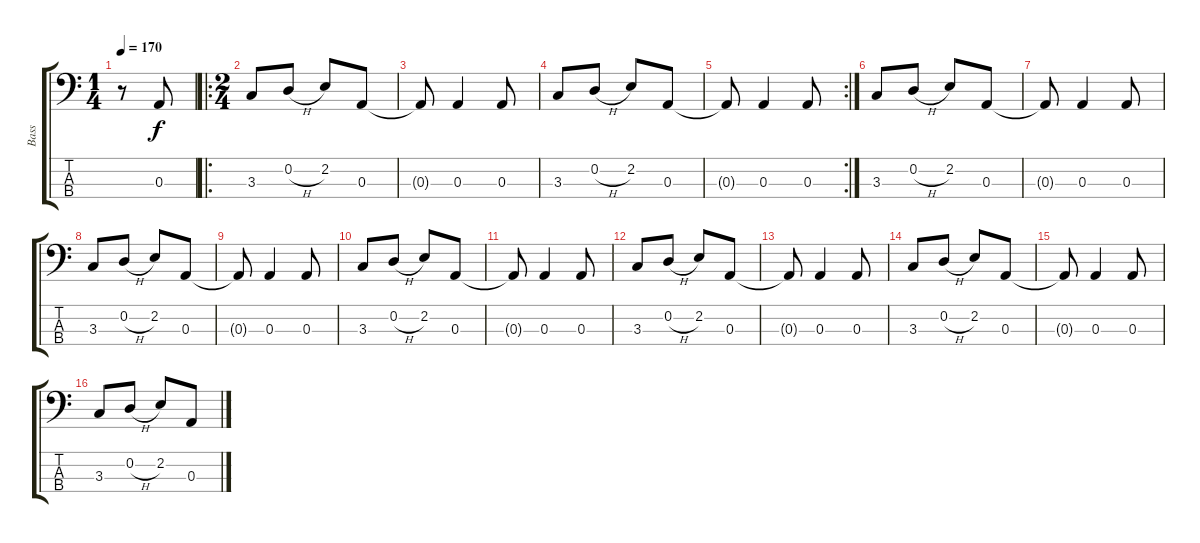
\track ("Bass" "Bass") {instrument electricbassfinger}
\staff {score tabs}
\tuning (G2 D2 A1 E1) {hide}
\ts (1 4)
\tempo 170
\clef f4
\ks c
r.8{dy f instrument electricbassfinger} 0.3.8 |
\ro
\ts (2 4)
3.3.8 0.2{h}.8 2.2.8 0.3.8 |
0.3{t}.8 0.3.4 0.3.8 |
3.3.8 0.2{h}.8 2.2.8 0.3.8 |
\rc 2
0.3{t}.8 0.3.4 0.3.8 |
3.3.8 0.2{h}.8 2.2.8 0.3.8 |
0.3{t}.8 0.3.4 0.3.8 |
3.3.8 0.2{h}.8 2.2.8 0.3.8 |
0.3{t}.8 0.3.4 0.3.8 |
3.3.8 0.2{h}.8 2.2.8 0.3.8 |
0.3{t}.8 0.3.4 0.3.8 |
3.3.8 0.2{h}.8 2.2.8 0.3.8 |
0.3{t}.8 0.3.4 0.3.8 |
3.3.8 0.2{h}.8 2.2.8 0.3.8 |
0.3{t}.8 0.3.4 0.3.8 |
3.3.8 0.2{h}.8 2.2.8 0.3.8
